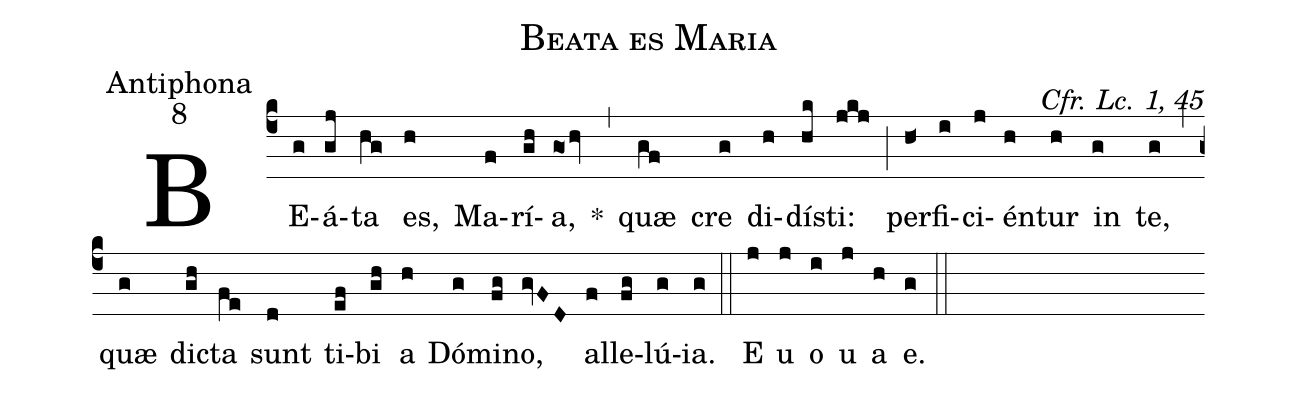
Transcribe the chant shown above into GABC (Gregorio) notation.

name:Beata es Maria;
office-part:Antiphona;
mode:8;
commentary:Cfr. Lc. 1, 45;
%%
(c4) BE(g)á(gj)ta(hg) es,(h) Ma(f)rí(gh)a,(gohv) *(,) qu<sp>ae</sp>(gf) cre(g) di(h)dí(hk)sti:(jkj) (;) per(h<)fi(i)ci(j)én(h)tur(h) in(g) te,(g) (,)qu<sp>ae</sp>(g) di(gh)cta(fe) sunt(d) ti(ef)bi(gh) a(h) Dó(g)mi(fg)no,(gvFD) al(f)le(fg)lú(g)ia.(g) (::) E(j) u(j) o(i) u(j) a(h) e.(g) (::)
